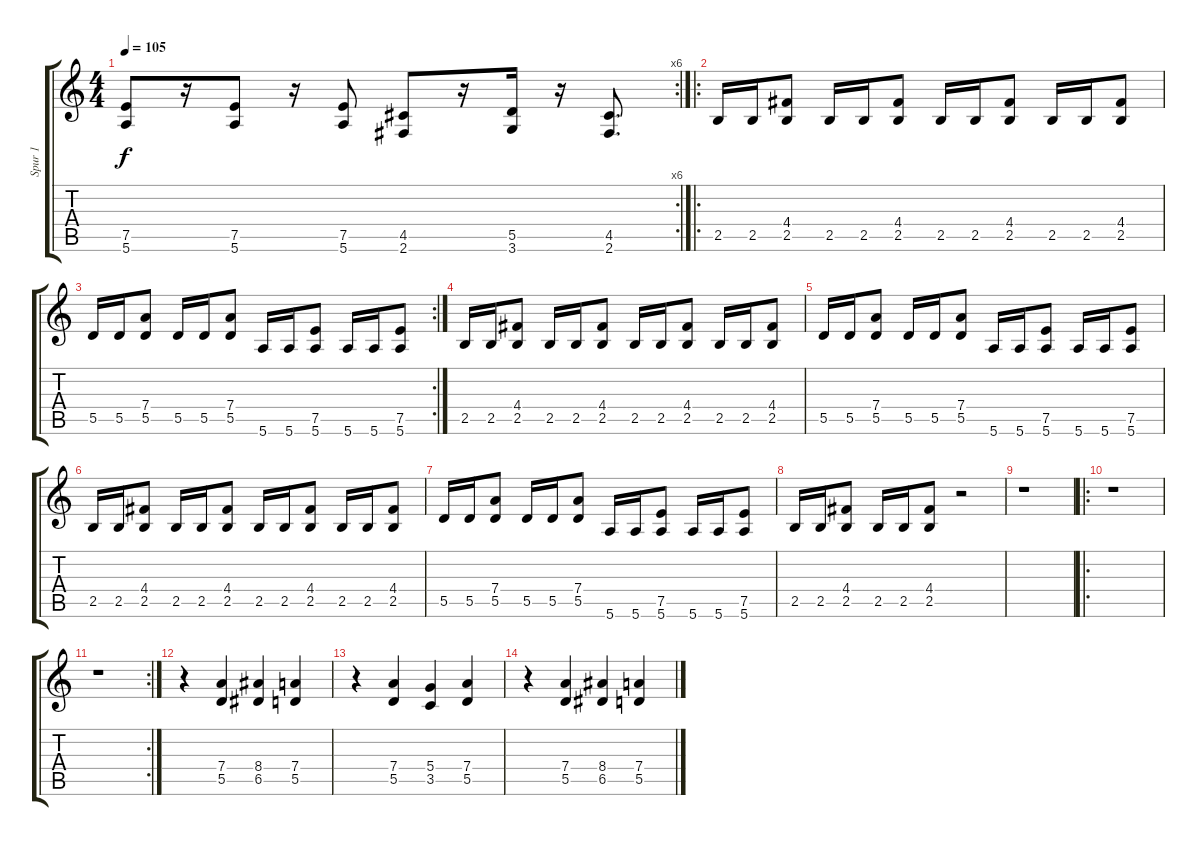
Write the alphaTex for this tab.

\track ("Spur 1" "Spur 1") {instrument distortionguitar}
\staff {score tabs}
\tuning (E4 B3 G3 D3 A2 E2) {hide}
\rc 6
\ts (4 4)
\tempo 105
\clef g2
\ks c
(7.5 5.6).8{dy f} r.16 (7.5 5.6).8 r.16 (7.5 5.6).8 (4.5 2.6).8 r.16 (5.5 3.6).16 r.16 (4.5 2.6).8{d} |
\ro
2.5.16 2.5.16 (4.4 2.5).8 2.5.16 2.5.16 (4.4 2.5).8 2.5.16 2.5.16 (4.4 2.5).8 2.5.16 2.5.16 (4.4 2.5).8 |
\rc 2
5.5.16 5.5.16 (7.4 5.5).8 5.5.16 5.5.16 (7.4 5.5).8 5.6.16 5.6.16 (7.5 5.6).8 5.6.16 5.6.16 (7.5 5.6).8 |
2.5.16 2.5.16 (4.4 2.5).8 2.5.16 2.5.16 (4.4 2.5).8 2.5.16 2.5.16 (4.4 2.5).8 2.5.16 2.5.16 (4.4 2.5).8 |
5.5.16 5.5.16 (7.4 5.5).8 5.5.16 5.5.16 (7.4 5.5).8 5.6.16 5.6.16 (7.5 5.6).8 5.6.16 5.6.16 (7.5 5.6).8 |
2.5.16 2.5.16 (4.4 2.5).8 2.5.16 2.5.16 (4.4 2.5).8 2.5.16 2.5.16 (4.4 2.5).8 2.5.16 2.5.16 (4.4 2.5).8 |
5.5.16 5.5.16 (7.4 5.5).8 5.5.16 5.5.16 (7.4 5.5).8 5.6.16 5.6.16 (7.5 5.6).8 5.6.16 5.6.16 (7.5 5.6).8 |
2.5.16 2.5.16 (4.4 2.5).8 2.5.16 2.5.16 (4.4 2.5).8 r.2 |
r.1 |
\ro
r.1 |
\rc 2
r.1 |
r.4 (7.4 5.5).4 (8.4 6.5).4 (7.4 5.5).4 |
r.4 (7.4 5.5).4 (5.4 3.5).4 (7.4 5.5).4 |
r.4 (7.4 5.5).4 (8.4 6.5).4 (7.4 5.5).4
